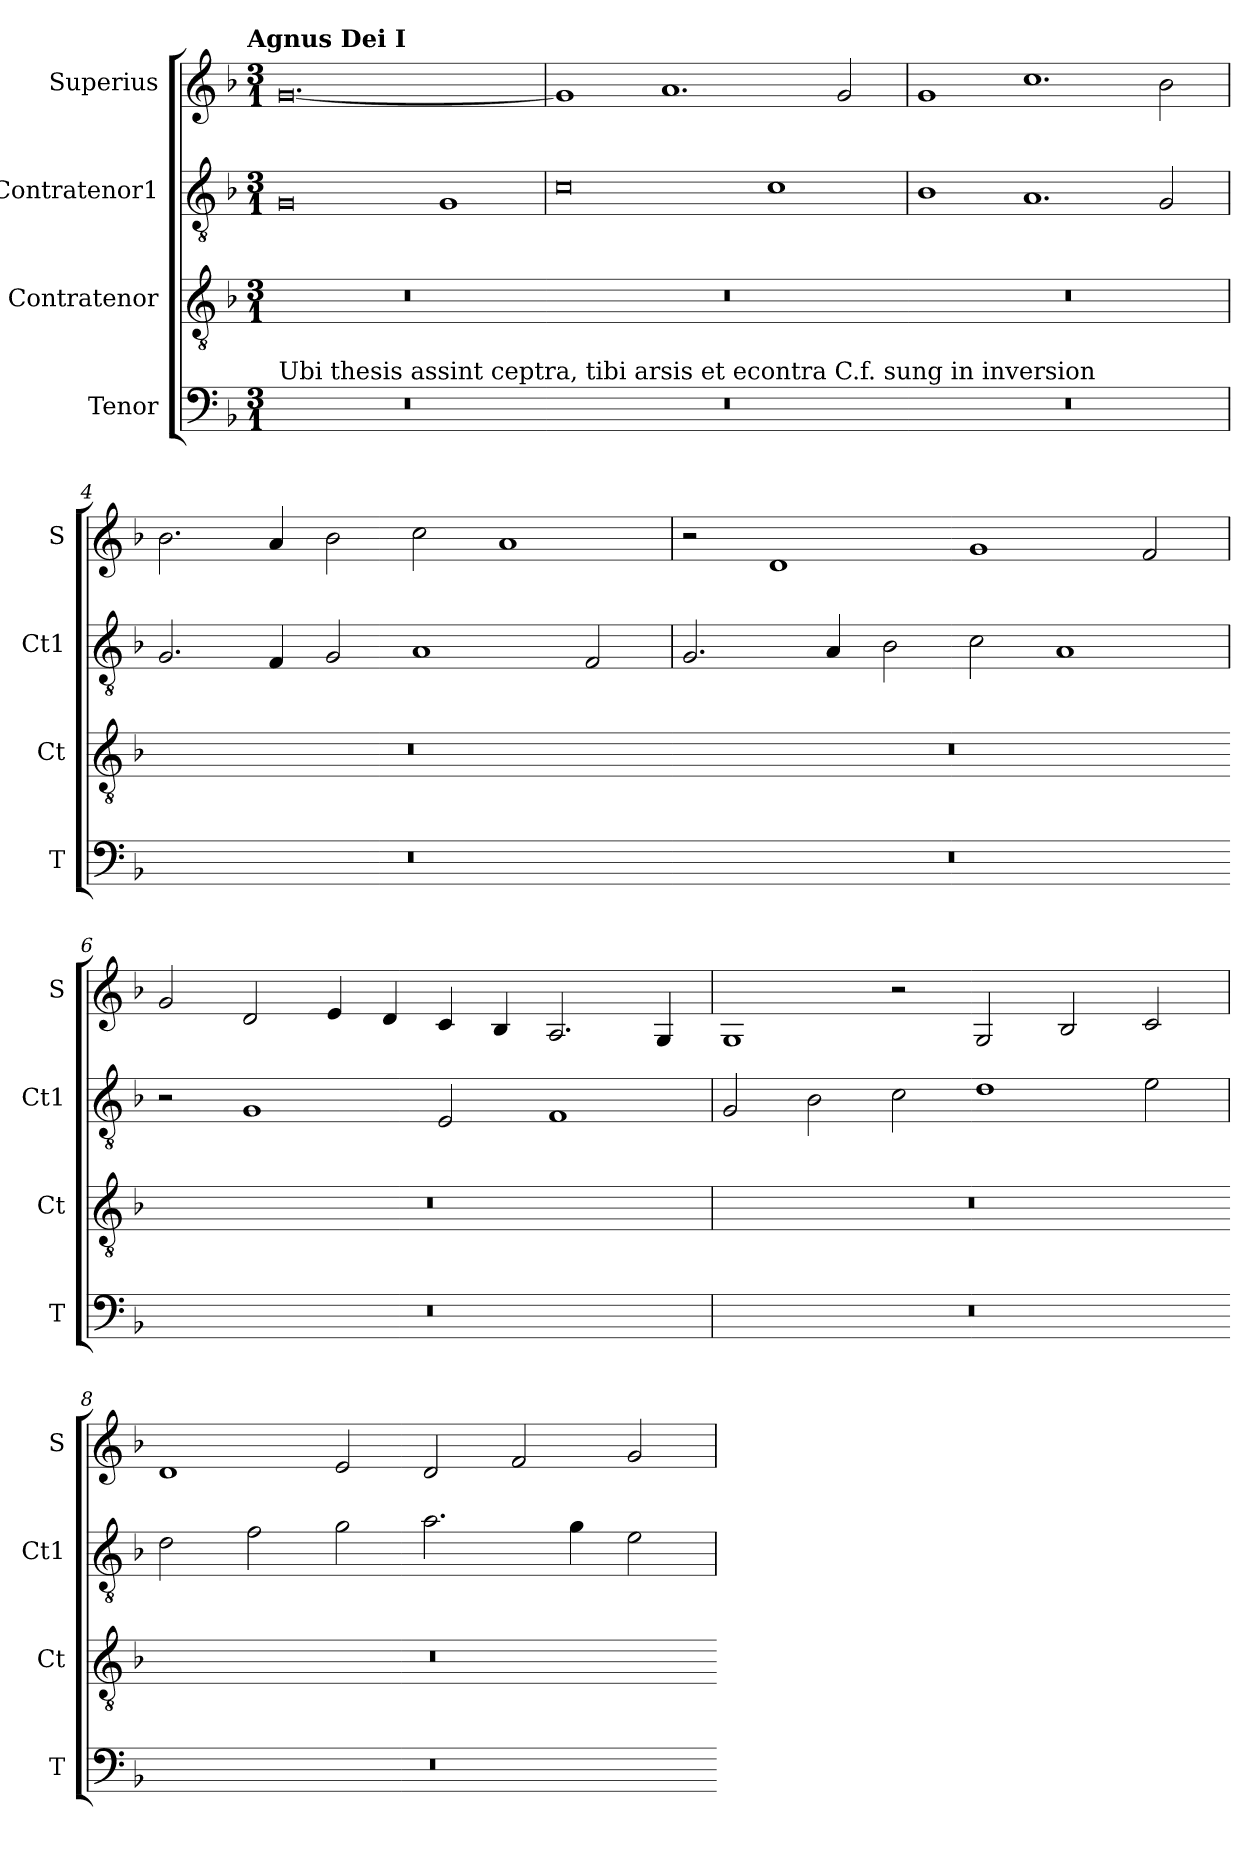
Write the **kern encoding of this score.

**kern	**kern	**kern	**kern
*part4	*part3	*part2	*part1
*staff4	*staff3	*staff2	*staff1
*I"Tenor	*I"Contratenor	*I"Contratenor1	*I"Superius
*I'T	*I'Ct	*I'Ct1	*I'S
*clefF4	*clefGv2	*clefGv2	*clefG2
*k[b-]	*k[b-]	*k[b-]	*k[b-]
!!LO:TX:omd:t=Agnus Dei I
*M3/1	*M3/1	*M3/1	*M3/1
=1	=1	=1	=1
!LO:TX:a:t=Ubi thesis assint ceptra, tibi arsis et econtra C.f. sung in inversion	!	!	!
!LO:N:vis=1.	!	!	!
0.r	0.r	0G	[0.g
.	.	1G	.
=2-	=2	=2	=2
!LO:N:vis=1.	!	!	!
0.r	0.r	0c	1g]
.	.	.	1.a
.	.	1c	.
.	.	.	2g
=3-	=3	=3	=3
!LO:N:vis=1.	!	!	!
0.r	0.r	1B-	1g
.	.	1.A	1.cc
.	.	2G	2b-
=4	=4	=4	=4
!LO:N:vis=1.	!	!	!
0.r	0.r	2.G	2.b-
.	.	4F	4a
.	.	2G	2b-
.	.	1A	2cc
.	.	.	1a
.	.	2F	.
=5-	=5	=5	=5
!LO:N:vis=1.	!	!	!
0.r	0.r	2.G	2r
.	.	.	1d
.	.	4A	.
.	.	2B-	.
.	.	2c	1g
.	.	1A	.
.	.	.	2f
=6-	=6	=6	=6
!LO:N:vis=1.	!	!	!
0.r	0.r	2r	2g
.	.	1G	2d
.	.	.	4e
.	.	.	4d
.	.	2E	4c
.	.	.	4B-
.	.	1F	2.A
.	.	.	4G
=7	=7	=7	=7
!LO:N:vis=1.	!	!	!
0.r	0.r	2G	1G
.	.	2B-	.
.	.	2c	2r
.	.	1d	2G
.	.	.	2B-
.	.	2e	2c
=8-	=8	=8	=8
!LO:N:vis=1.	!	!	!
0.r	0.r	2d	1d
.	.	2f	.
.	.	2g	2e
.	.	2.a	2d
.	.	.	2f
.	.	4g	.
.	.	2e	2g
=-	=	=	=
*-	*-	*-	*-
